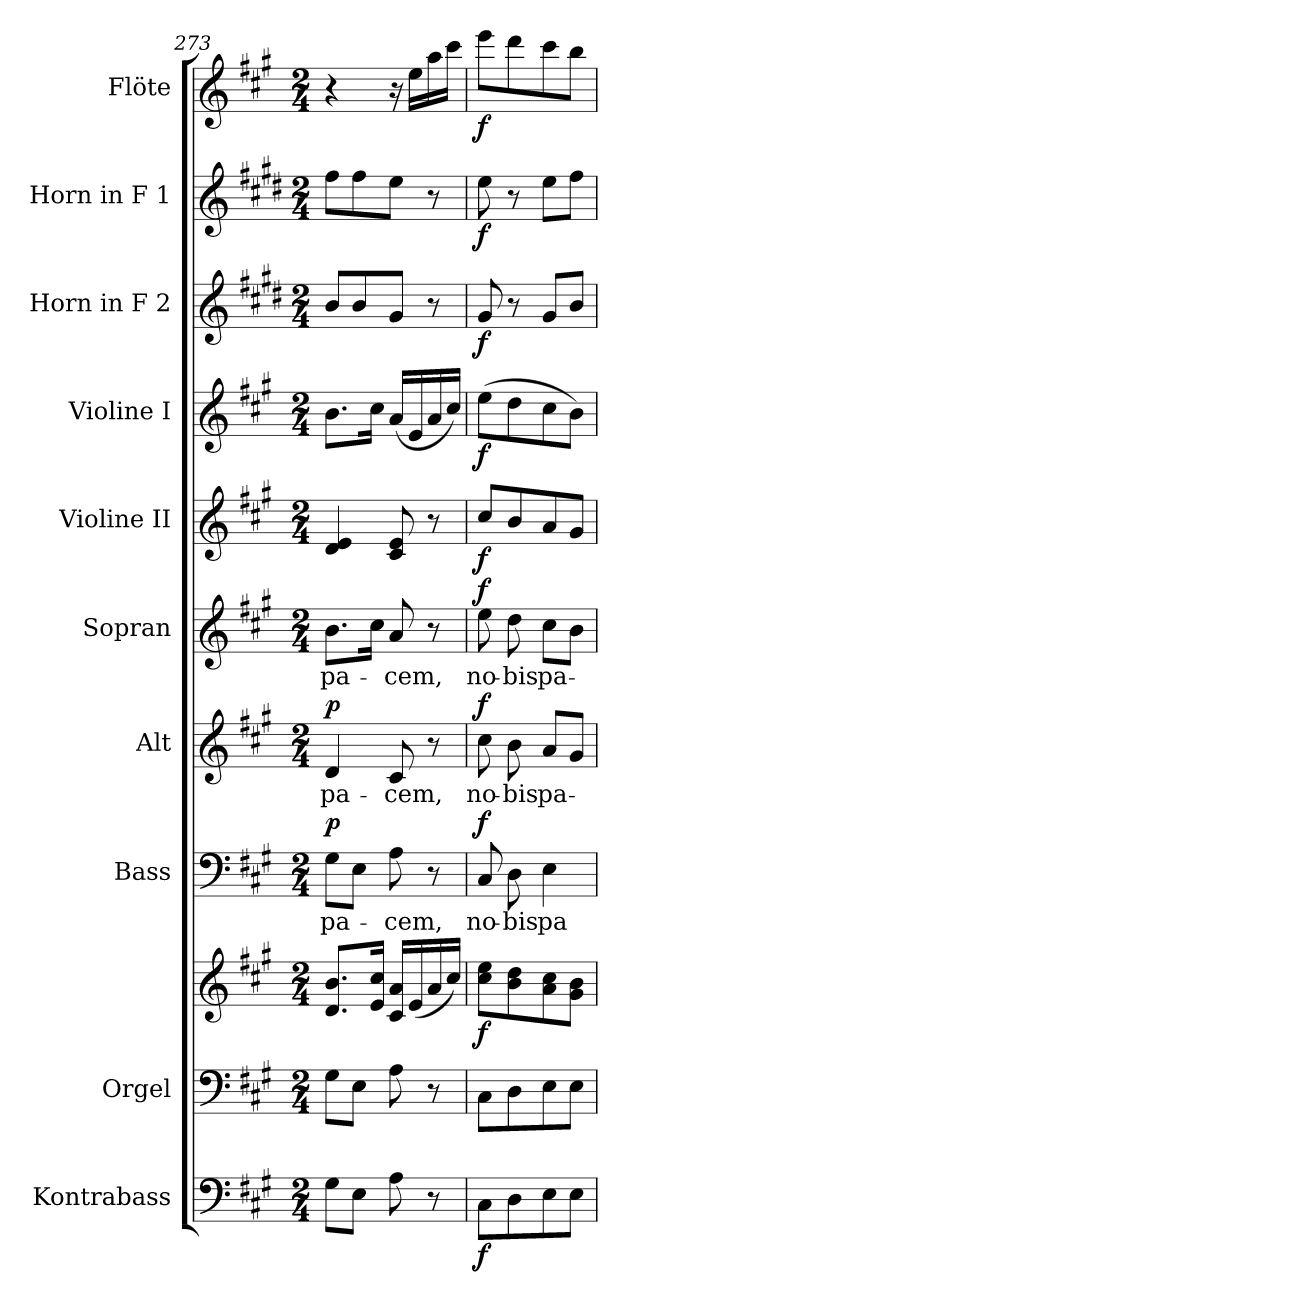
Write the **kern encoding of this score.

**kern	**dynam	**kern	**kern	**dynam	**kern	**text	**dynam	**kern	**text	**dynam	**kern	**text	**dynam	**kern	**dynam	**kern	**dynam	**kern	**dynam	**kern	**dynam	**kern	**dynam
*part10	*part10	*part9	*part9	*part9	*part8	*part8	*part8	*part7	*part7	*part7	*part6	*part6	*part6	*part5	*part5	*part4	*part4	*part3	*part3	*part2	*part2	*part1	*part1
*staff11	*staff11	*staff10	*staff9	*staff9/10	*staff8	*staff8	*staff8	*staff7	*staff7	*staff7	*staff6	*staff6	*staff6	*staff5	*staff5	*staff4	*staff4	*staff3	*staff3	*staff2	*staff2	*staff1	*staff1
*I"Kontrabass	*	*I"Orgel	*	*	*I"Bass	*	*	*I"Alt	*	*	*I"Sopran	*	*	*I"Violine II	*	*I"Violine I	*	*I"Horn in F 2	*	*I"Horn in F 1	*	*I"Flöte	*
*I'Kb.	*	*I'Org.	*	*	*I'B.	*	*	*I'A.	*	*	*I'S.	*	*	*I'Vl. II	*	*I'Vl. I	*	*	*	*	*	*I'Fl.	*
*clefF4	*	*clefF4	*clefG2	*	*clefF4	*	*	*clefG2	*	*	*clefG2	*	*	*clefG2	*	*clefG2	*	*clefG2	*	*clefG2	*	*clefG2	*
*ITrd7c12	*	*	*	*	*	*	*	*	*	*	*	*	*	*	*	*	*	*ITrd4c7	*	*ITrd4c7	*	*	*
*k[f#c#g#]	*	*k[f#c#g#]	*k[f#c#g#]	*	*k[f#c#g#]	*	*	*k[f#c#g#]	*	*	*k[f#c#g#]	*	*	*k[f#c#g#]	*	*k[f#c#g#]	*	*k[f#c#g#]	*	*k[f#c#g#]	*	*k[f#c#g#]	*
*A:	*	*A:	*A:	*	*A:	*	*	*A:	*	*	*A:	*	*	*A:	*	*A:	*	*A:	*	*A:	*	*A:	*
*M2/4	*	*M2/4	*M2/4	*	*M2/4	*	*	*M2/4	*	*	*M2/4	*	*	*M2/4	*	*M2/4	*	*M2/4	*	*M2/4	*	*M2/4	*
=273	=273	=273	=273	=273	=273	=273	=273	=273	=273	=273	=273	=273	=273	=273	=273	=273	=273	=273	=273	=273	=273	=273	=273
!	!	!	!	!	!	!LO:LY:b	!LO:DY:a	!	!LO:LY:b	!LO:DY:a	!	!LO:LY:b	!	!	!	!	!	!	!	!	!	!	!
8GG#\L	.	8G#\L	8.d/ 8.b/L	.	8G#\L	pa-	p	4d/	pa-	p	8.b\L	pa-	.	4d/ 4e/	.	8.b\L	.	8e/L	.	8b\L	.	4r	.
8EE\J	.	8E\J	.	.	8E\J	.	.	.	.	.	.	.	.	.	.	.	.	8e/	.	8b\	.	.	.
.	.	.	16e/ 16cc#/Jk	.	.	.	.	.	.	.	16cc#\Jk	.	.	.	.	16cc#\Jk	.	.	.	.	.	.	.
!	!	!	!	!	!	!LO:LY:b	!	!	!LO:LY:b	!	!	!LO:LY:b	!	!	!	!	!	!	!	!	!	!	!
8AA\	.	8A\	16c#/ 16a/LL	.	8A\	-cem,	.	8c#/	-cem,	.	8a/	-cem,	.	8c#/ 8e/	.	(<16a/LL	.	8c#/J	.	8a\J	.	16r	.
.	.	.	(<16e/	.	.	.	.	.	.	.	.	.	.	.	.	16e/	.	.	.	.	.	16ee\LL	.
8r	.	8r	16a/	.	8r	.	.	8r	.	.	8r	.	.	8r	.	16a/	.	8r	.	8r	.	16aa\	.
.	.	.	16cc#/JJ)	.	.	.	.	.	.	.	.	.	.	.	.	16cc#/JJ)	.	.	.	.	.	16ccc#\JJ	.
=274	=274	=274	=274	=274	=274	=274	=274	=274	=274	=274	=274	=274	=274	=274	=274	=274	=274	=274	=274	=274	=274	=274	=274
!	!LO:DY:b	!	!	!LO:DY:b	!	!LO:LY:b	!LO:DY:a	!	!LO:LY:b	!LO:DY:a	!	!LO:LY:b	!LO:DY:a	!	!LO:DY:b	!	!LO:DY:b	!	!LO:DY:b	!	!LO:DY:b	!	!LO:DY:b
8CC#\L	f	8C#\L	8cc#\ 8ee\L	f	8C#/	no-	f	8cc#\	no-	f	8ee\	no-	f	8cc#/L	f	(>8ee\L	f	8c#/	f	8a\	f	8eee\L	f
!	!	!	!	!	!	!LO:LY:b	!	!	!LO:LY:b	!	!	!LO:LY:b	!	!	!	!	!	!	!	!	!	!	!
8DD\	.	8D\	8b\ 8dd\	.	8D\	-bis	.	8b\	-bis	.	8dd\	-bis	.	8b/	.	8dd\	.	8r	.	8r	.	8ddd\	.
!	!	!	!	!	!	!LO:LY:b	!	!	!LO:LY:b	!	!	!LO:LY:b	!	!	!	!	!	!	!	!	!	!	!
8EE\	.	8E\	8a\ 8cc#\	.	4E\	pa-	.	8a/L	pa-	.	8cc#\L	pa-	.	8a/	.	8cc#\	.	8c#/L	.	8a\L	.	8ccc#\	.
8EE\J	.	8E\J	8g#\ 8b\J	.	.	.	.	8g#/J	.	.	8b\J	.	.	8g#/J	.	8b\J)	.	8e/J	.	8b\J	.	8bb\J	.
=	=	=	=	=	=	=	=	=	=	=	=	=	=	=	=	=	=	=	=	=	=	=	=
*-	*-	*-	*-	*-	*-	*-	*-	*-	*-	*-	*-	*-	*-	*-	*-	*-	*-	*-	*-	*-	*-	*-	*-
